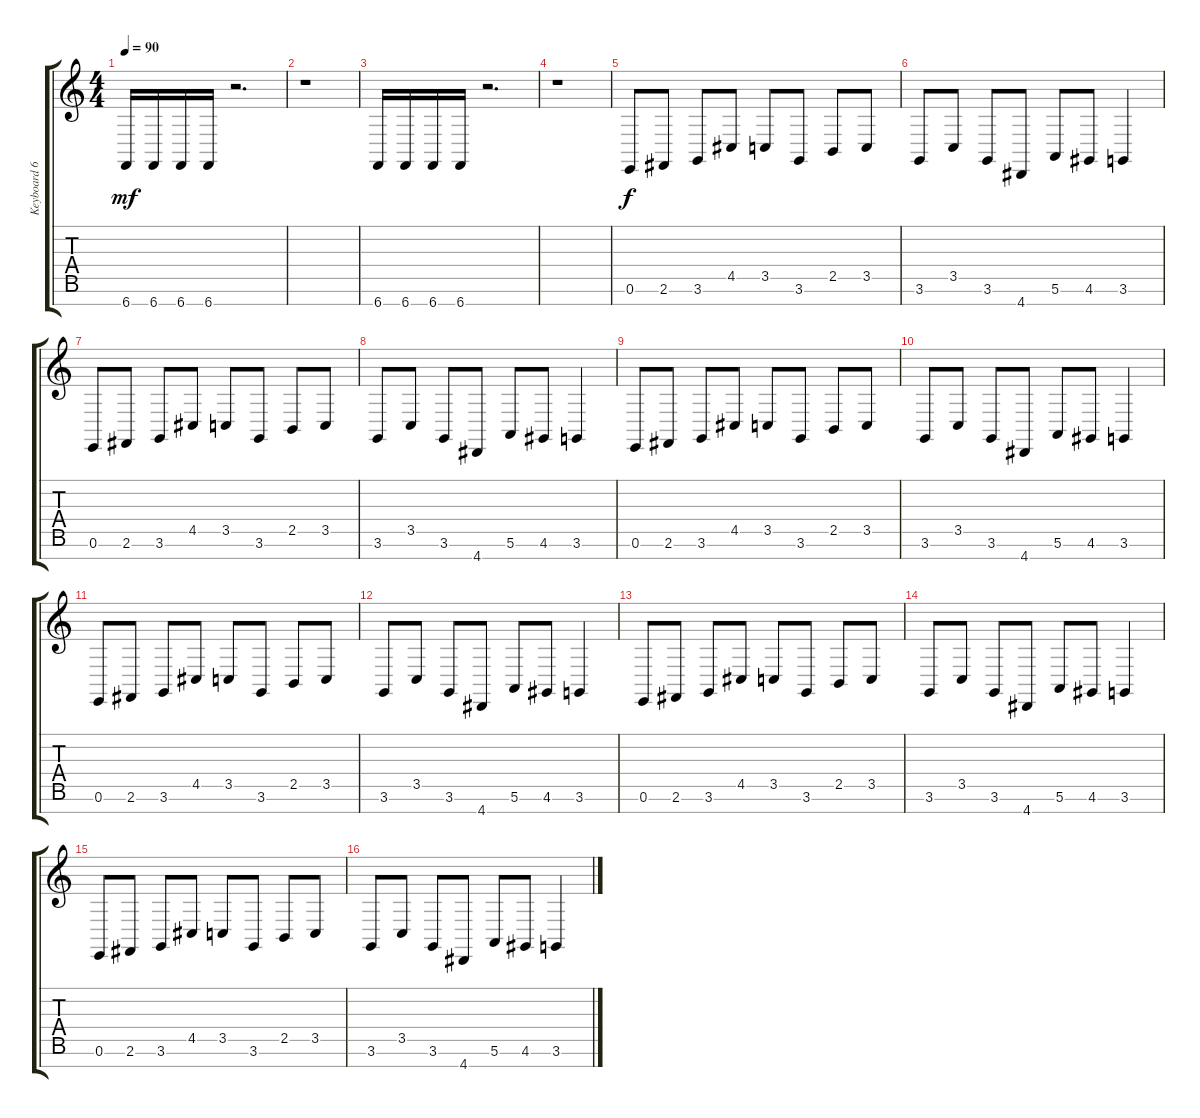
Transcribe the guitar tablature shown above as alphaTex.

\track ("Keyboard 6" "Keyboard 6") {instrument lead5charang}
\staff {score tabs}
\tuning (E4 B3 G3 D3 A2 E2 B1) {hide}
\ts (4 4)
\tempo 90
\clef g2
\ks c
6.7.16{dy mf} 6.7.16 6.7.16 6.7.16 r.2{d} |
r.1 |
6.7.16 6.7.16 6.7.16 6.7.16 r.2{d} |
r.1 |
0.6.8{dy f volume 11 balance 0 instrument fx2soundtrack} 2.6.8{balance 16} 3.6.8 4.5.8 3.5.8 3.6.8{balance 0} 2.5.8 3.5.8 |
3.6.8 3.5.8{balance 16} 3.6.8 4.7.8 5.6.8 4.6.8{balance 0} 3.6.4 |
0.6.8 2.6.8{balance 16} 3.6.8 4.5.8 3.5.8 3.6.8{balance 0} 2.5.8 3.5.8 |
3.6.8 3.5.8{balance 16} 3.6.8 4.7.8 5.6.8 4.6.8{balance 0} 3.6.4 |
0.6.8 2.6.8{balance 16} 3.6.8 4.5.8 3.5.8 3.6.8{balance 0} 2.5.8 3.5.8 |
3.6.8 3.5.8{balance 16} 3.6.8 4.7.8 5.6.8 4.6.8{balance 0} 3.6.4 |
0.6.8 2.6.8{balance 16} 3.6.8 4.5.8 3.5.8 3.6.8{balance 0} 2.5.8 3.5.8 |
3.6.8 3.5.8{balance 16} 3.6.8 4.7.8 5.6.8 4.6.8{balance 0} 3.6.4 |
0.6.8 2.6.8{balance 16} 3.6.8 4.5.8 3.5.8 3.6.8{balance 0} 2.5.8 3.5.8 |
3.6.8 3.5.8{balance 16} 3.6.8 4.7.8 5.6.8 4.6.8{balance 0} 3.6.4 |
0.6.8 2.6.8{balance 16} 3.6.8 4.5.8 3.5.8 3.6.8{balance 0} 2.5.8 3.5.8 |
3.6.8 3.5.8{balance 16} 3.6.8 4.7.8 5.6.8 4.6.8{balance 0} 3.6.4
